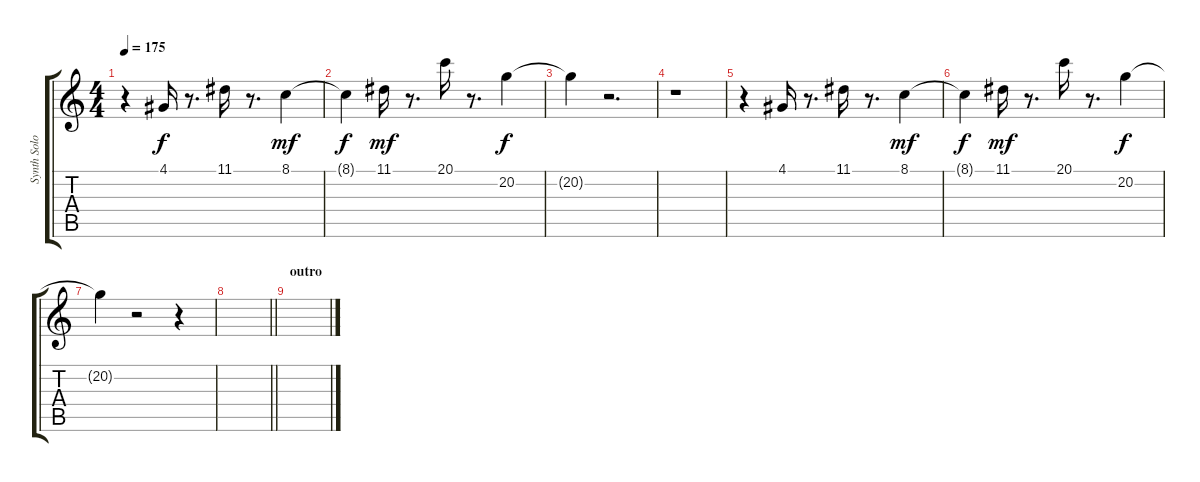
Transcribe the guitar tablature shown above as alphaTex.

\track ("Synth Solo" "Synth Solo") {instrument lead1square}
\staff {score tabs}
\tuning (E4 B3 G3 D3 A2 E2) {hide}
\ts (4 4)
\tempo 175
\clef g2
\ks c
r.4{dy f} 4.1.16 r.8{d} 11.1.16 r.8{d} 8.1.4{dy mf} |
8.1{t}.4{dy f} 11.1.16{dy mf} r.8{d} 20.1.16 r.8{d} 20.2.4{dy f} |
20.2{t}.4 r.2{d} |
r.1 |
r.4 4.1.16 r.8{d} 11.1.16 r.8{d} 8.1.4{dy mf} |
8.1{t}.4{dy f} 11.1.16{dy mf} r.8{d} 20.1.16 r.8{d} 20.2.4{dy f} |
20.2{t}.4 r.2 r.4 |
\barLineRight lightlight
|
\section ("" "outro")
